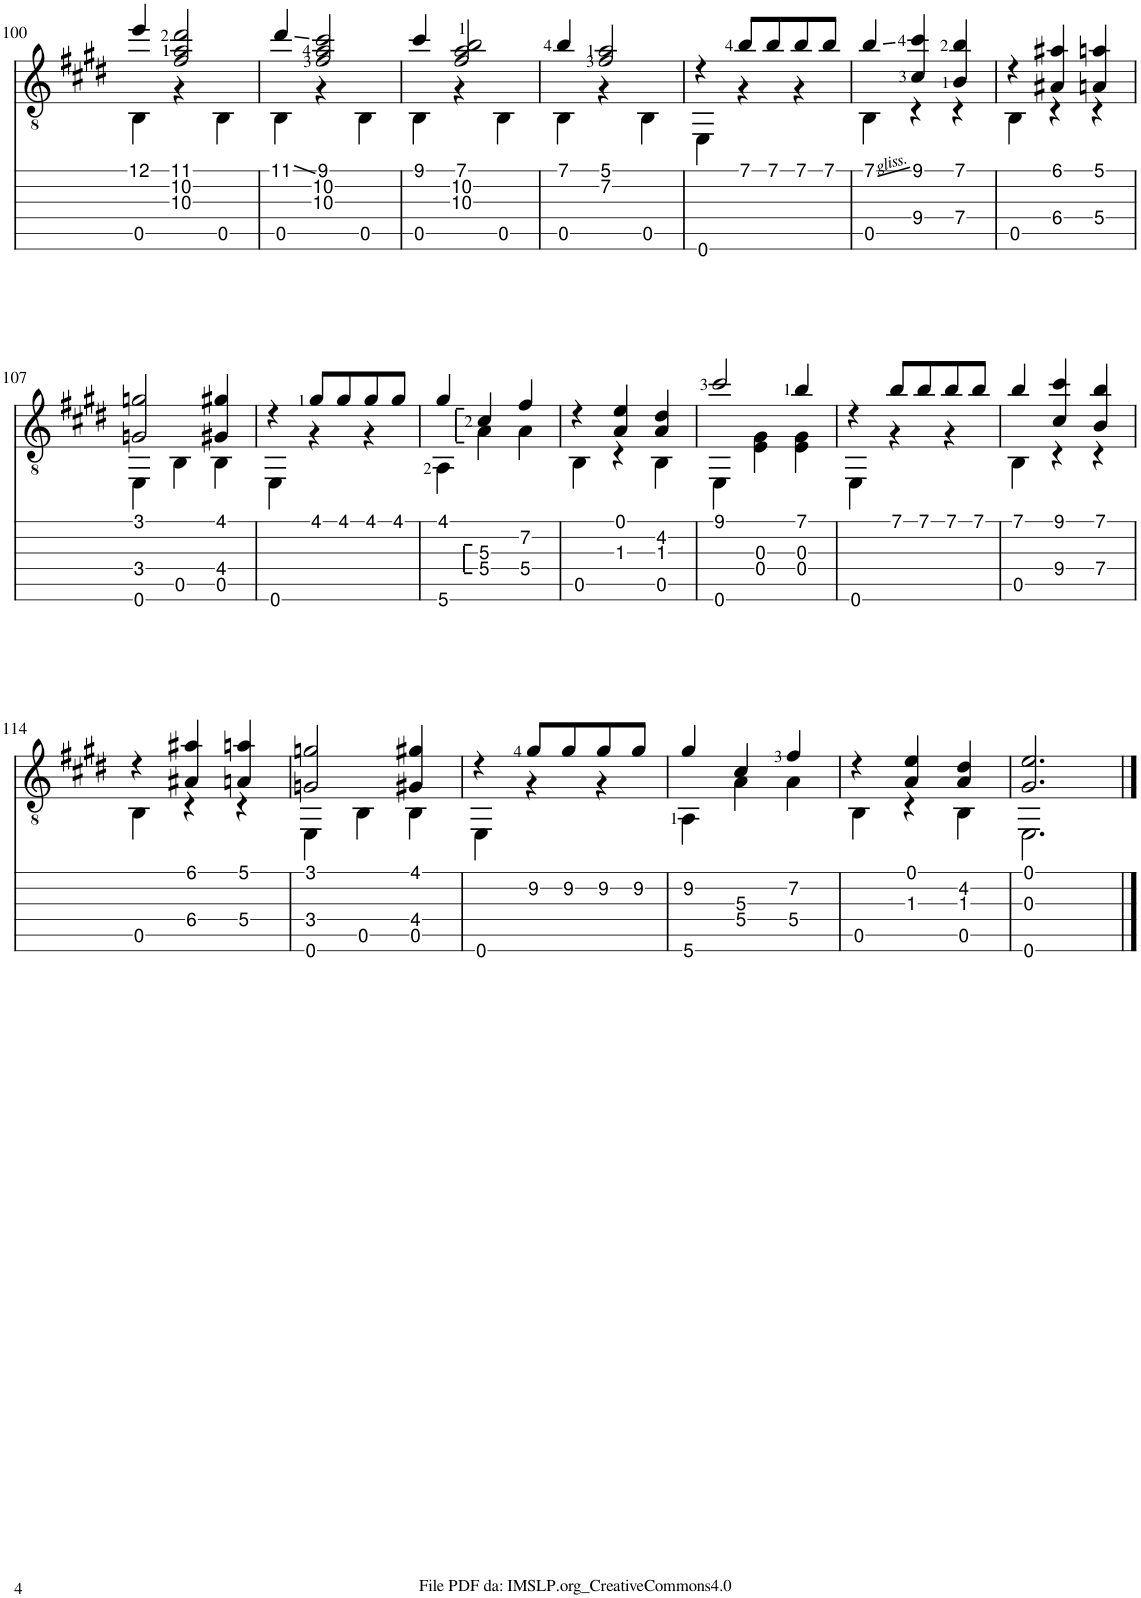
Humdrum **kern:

**kern	**kern
*part1	*part1
*staff2	*staff1
*I"Guitar	*
*I'Guit.	*
!!LO:PB:g=z
*	*clefGv2
*k[f#c#g#d#]	*k[f#c#g#d#]
*M3/4	*M3/4
=100	=100
*^	*^
4ee	4BB	4ee/	4BB\
2f# 2a 2dd#	4r	2f#/ 2a/ 2dd#/	4r
.	4BB	.	4BB\
=101	=101	=101	=101
4dd#	4BB	4dd#/	4BB\
2f# 2a 2cc#	4r	2f#/ 2a/ 2cc#/	4r
.	4BB	.	4BB\
=102	=102	=102	=102
4cc#	4BB	4cc#/	4BB\
2f# 2a 2b	4r	2f#/ 2a/ 2b/	4r
.	4BB	.	4BB\
=103	=103	=103	=103
4b	4BB	4b/	4BB\
2f# 2a	4r	2f#/ 2a/	4r
.	4BB	.	4BB\
=104	=104	=104	=104
4r	4EE	4r	4EE\
8bL	4r	8b/L	4r
8bJ	.	8b/	.
8bL	4r	8b/	4r
8bJ	.	8b/J	.
=105	=105	=105	=105
4b	4BB	4b/	4BB\
4c# 4cc#	4r	4c#/ 4cc#/	4r
4B 4b	4r	4B/ 4b/	4r
=106	=106	=106	=106
4r	4BB	4r	4BB\
4A#X 4a#X	4r	4A#X/ 4a#X/	4r
4An 4an	4r	4An/ 4an/	4r
!!LO:LB:g=z	!!
=107	=107	=107	=107
2Gn 2gn	4EE	2Gn/ 2gn/	4EE\
.	4BB	.	4BB\
4G#X 4g#X	4BB	4G#X/ 4g#X/	4BB\
=108	=108	=108	=108
4r	4EE	4r	4EE\
8g#L	4r	8g#/L	4r
8g#J	.	8g#/	.
8g#L	4r	8g#/	4r
8g#J	.	8g#/J	.
=109	=109	=109	=109
4g#	4AA	4g#/	4AA\
4c#:	4A	4c#:/	4A\
4f#	4A	4f#/	4A\
=110	=110	=110	=110
4r	4BB	4r	4BB\
4A 4e	4r	4A/ 4e/	4r
4A 4d#	4BB	4A/ 4d#/	4BB\
=111	=111	=111	=111
2cc#	4EE	2cc#/	4EE\
.	4E 4G#	.	4E\ 4G#\
4b	4E 4G#	4b/	4E\ 4G#\
=112	=112	=112	=112
4r	4EE	4r	4EE\
8bL	4r	8b/L	4r
8bJ	.	8b/	.
8bL	4r	8b/	4r
8bJ	.	8b/J	.
=113	=113	=113	=113
4b	4BB	4b/	4BB\
4c# 4cc#	4r	4c#/ 4cc#/	4r
4B 4b	4r	4B/ 4b/	4r
!!LO:LB:g=z	!!
=114	=114	=114	=114
4r	4BB	4r	4BB\
4A#X 4a#X	4r	4A#X/ 4a#X/	4r
4An 4an	4r	4An/ 4an/	4r
=115	=115	=115	=115
2Gn 2gn	4EE	2Gn/ 2gn/	4EE\
.	4BB	.	4BB\
4G#X 4g#X	4BB	4G#X/ 4g#X/	4BB\
=116	=116	=116	=116
4r	4EE	4r	4EE\
8g#L	4r	8g#/L	4r
8g#J	.	8g#/	.
8g#L	4r	8g#/	4r
8g#J	.	8g#/J	.
=117	=117	=117	=117
4g#	4AA	4g#/	4AA\
4c#	4A	4c#/	4A\
4f#	4A	4f#/	4A\
=118	=118	=118	=118
4r	4BB	4r	4BB\
4A 4e	4r	4A/ 4e/	4r
4A 4d#	4BB	4A/ 4d#/	4BB\
=119	=119	=119	=119
2.G# 2.e	2.EE	2.G#/ 2.e/	2.EE\
*v	*v	*	*
*	*v	*v
==	==
*-	*-
